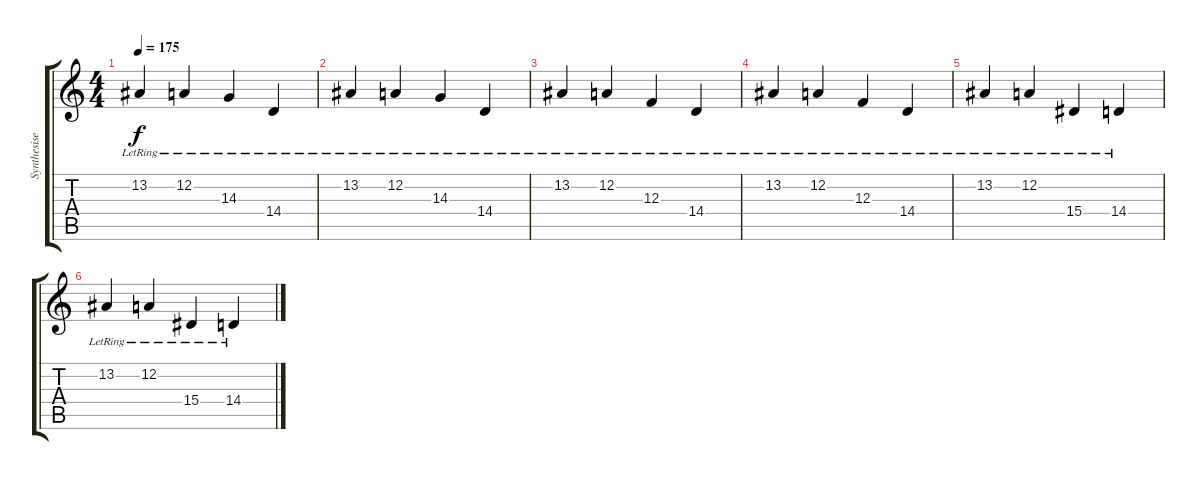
\track ("Synthesiser One" "Synthesise") {instrument electricpiano1}
\staff {score tabs}
\tuning (D4 A3 F3 C3 G2 C2) {hide}
\ts (4 4)
\tempo 175
\clef g2
\ks c
13.2{lr}.4{dy f} 12.2{lr}.4 14.3{lr}.4 14.4{lr}.4 |
13.2{lr}.4 12.2{lr}.4 14.3{lr}.4 14.4{lr}.4 |
13.2{lr}.4 12.2{lr}.4 12.3{lr}.4 14.4{lr}.4 |
13.2{lr}.4 12.2{lr}.4 12.3{lr}.4 14.4{lr}.4 |
13.2{lr}.4 12.2{lr}.4 15.4{lr}.4 14.4{lr}.4 |
13.2{lr}.4 12.2{lr}.4 15.4{lr}.4 14.4{lr}.4
